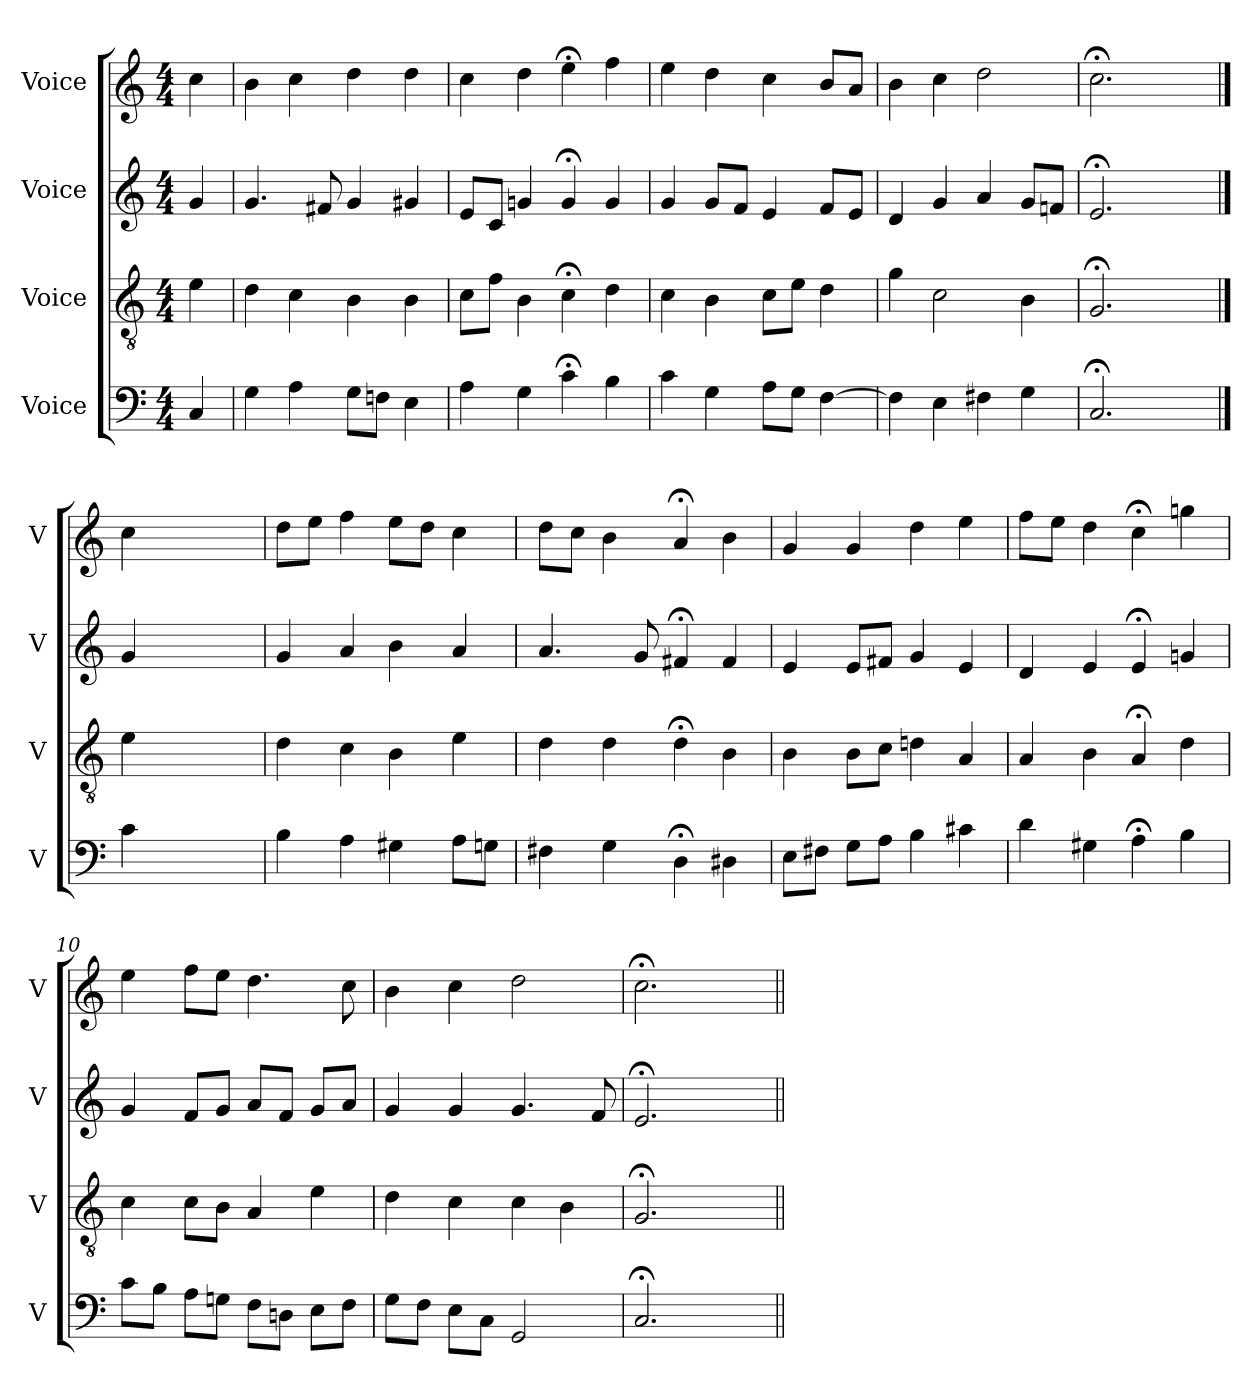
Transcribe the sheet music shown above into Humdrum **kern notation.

**kern	**kern	**kern	**kern
*part4	*part3	*part2	*part1
*staff4	*staff3	*staff2	*staff1
*I"Voice	*I"Voice	*I"Voice	*I"Voice
*I'V	*I'V	*I'V	*I'V
*clefF4	*clefGv2	*clefG2	*clefG2
*k[]	*k[]	*k[]	*k[]
*M4/4	*M4/4	*M4/4	*M4/4
*MM100	*MM100	*MM100	*MM100
=	=	=	=
4C/	4e\	4g/	4cc\
=1	=1	=1	=1
4G\	4d\	4.g/	4b\
4A\	4c\	.	4cc\
.	.	8f#X/	.
8G\L	4B\	4g/	4dd\
8Fn\J	.	.	.
4E\	4B\	4g#X/	4dd\
=2	=2	=2	=2
4A\	8c\L	8e/L	4cc\
.	8f\J	8c/J	.
4G\	4B\	4gn/	4dd\
4c;\	4c;\	4g;/	4ee;\
4B\	4d\	4g/	4ff\
=3	=3	=3	=3
4c\	4c\	4g/	4ee\
4G\	4B\	8g/L	4dd\
.	.	8f/J	.
8A\L	8c\L	4e/	4cc\
8G\J	8e\J	.	.
[4F\	4d\	8f/L	8b/L
.	.	8e/J	8a/J
=4	=4	=4	=4
4F\]	4g\	4d/	4b\
4E\	2c\	4g/	4cc\
4F#X\	.	4a/	2dd\
4G\	4B\	8g/L	.
.	.	8fn/J	.
=5	=5	=5	=5
2.C;/	2.G;/	2.e;/	2.cc;\
4ryy	4ryy	4ryy	4ryy
!!LO:LB:g=z
==	==	==	==
4c\	4e\	4g/	4cc\
2.ryy	2.ryy	2.ryy	2.ryy
=6	=6	=6	=6
4B\	4d\	4g/	8dd\L
.	.	.	8ee\J
4A\	4c\	4a/	4ff\
4G#X\	4B\	4b\	8ee\L
.	.	.	8dd\J
8A\L	4e\	4a/	4cc\
8Gn\J	.	.	.
=7	=7	=7	=7
4F#X\	4d\	4.a/	8dd\L
.	.	.	8cc\J
4G\	4d\	.	4b\
.	.	8g/	.
4D;\	4d;\	4f#X;/	4a;/
4D#X\	4B\	4f#/	4b\
=8	=8	=8	=8
8E\L	4B\	4e/	4g/
8F#X\J	.	.	.
8G\L	8B\L	8e/L	4g/
8A\J	8c\J	8f#X/J	.
4B\	4dn\	4g/	4dd\
4c#X\	4A/	4e/	4ee\
=9	=9	=9	=9
4d\	4A/	4d/	8ff\L
.	.	.	8ee\J
4G#X\	4B\	4e/	4dd\
4A;\	4A;/	4e;/	4cc;\
4B\	4d\	4gn/	4ggn\
!!LO:LB:g=z
=10	=10	=10	=10
8c\L	4c\	4g/	4ee\
8B\J	.	.	.
8A\L	8c\L	8f/L	8ff\L
8Gn\J	8B\J	8g/J	8ee\J
8F\L	4A/	8a/L	4.dd\
8Dn\J	.	8f/J	.
8E\L	4e\	8g/L	.
8F\J	.	8a/J	8cc\
=11	=11	=11	=11
8G\L	4d\	4g/	4b\
8F\J	.	.	.
8E\L	4c\	4g/	4cc\
8C\J	.	.	.
2GG/	4c\	4.g/	2dd\
.	4B\	.	.
.	.	8f/	.
=12	=12	=12	=12
2.C;/	2.G;/	2.e;/	2.cc;\
4ryy	4ryy	4ryy	4ryy
=||	=||	=||	=||
*-	*-	*-	*-
